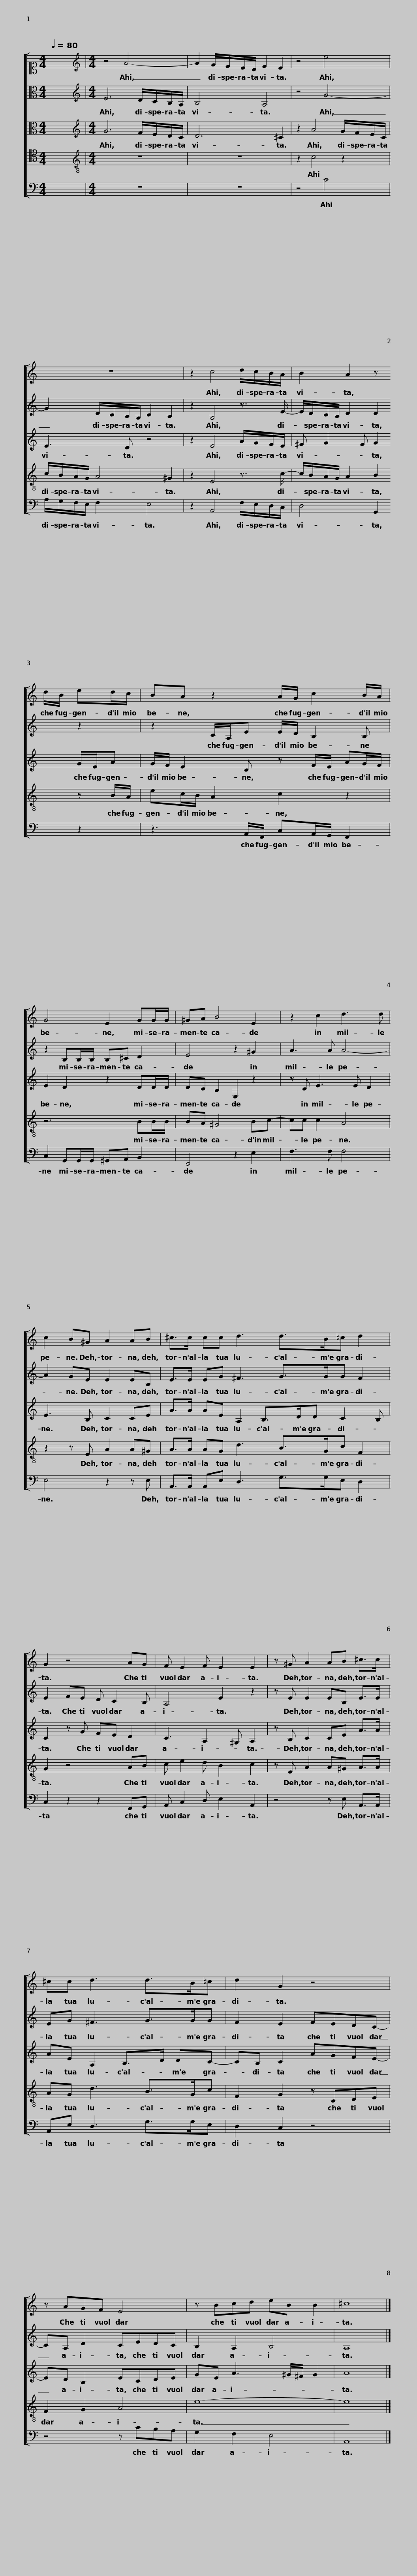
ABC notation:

X:1
%%score [ 1 2 3 4 5 ]
L:1/8
Q:1/4=80
M:4/4
I:linebreak $
K:C
V:1 alto1
V:2 alto
V:3 alto
V:4 tenor
V:5 bass
V:1
 x8 |$[M:4/4][K:treble] z4 A4- | A2 G/F/E/D/ F2 E2 | z4 e4 |$ z8 | %5
 z2 c4 d/c/B/A/ | B2 A2 z d/B/ ed/c/ |$ BA z2 A/G/ c2 B/A/ | G4 E2 GG/G/ |$ ^GA B4 E2 |$ %10
 z2 c2 d3 d | c2 B^G A2 AB | ^c>c cc d3 d>B=c d2 |$ G2 z4 AG | F E2 F E2 E2 | %15
 z ^G A2 AB ^c>c |$ ^cc d3 d>B=c |$ d2 G2 z4 | z AGF E4 | z Bcd eB B2 | %20
 ^c8 |] %21
V:2
 x8 |$[M:4/4][K:treble] E6 D/C/B,/A,/ | B,4 A,4 | z4 G4- |$ G2 D/C/B,/A,/ C2 B,2 | %5
 z2 A,4 z3/2 E/- | E/D/C/B,/ D2 D2 z2 |$ z2 C/A,/E E/D/ B,2 B, | z2 B,B,/B,/ B,^C D2 |$ E4 z2 ^G2 |$ %10
 A3 A A4- | A2 GE E2 EB, | E>E EG ^F3 G>GG F2 |$ E2 FE D C2 B, | A,4 E2 z2 | %15
 z E E2 EB, E>E |$ EG ^F3 G>GG |$ F2 E2 FEDC- | CA, D2 CEDC | B,2 A,2 B,4 | %20
 A,8 |] %21
V:3
 x8 |$[M:4/4][K:treble] G6 F/E/D/C/ | D6 ^C2 | z2 A4 G/F/E/C/ |$ E3 D z4 | %5
 z2 E4 A/G/F/E/ | ^F G2 F G2 G/E/A |$ G/F/ E2 C z F/E/ AG/F/ | E2 D2 z2 DD/D/ |$ DC B,2 E,2 z2 |$ %10
 z C E3 E D2 | E3 B, C2 CE | A>A AE A,2 B,>DD C2 B, |$ C2 z G FE D2 | C3 A,2 ^G, A,2 | %15
 z B, C2 CE A>A |$ AE A,2 B,>D DC- |$ CB, C2 AGFE- | ED B,2 ECDE | GE A3 ^G/^F/ G2 | %20
 A8 |] %21
V:4
 x8 |$[M:4/4][K:treble-8] z8 | z8 | z2 c4 z2 |$ c/B/A/G/ A4 ^G2 | %5
 z2 E4 z3/2 c/- | c/B/A/G/ A2 B2 z B/A/ |$ ec/B/ A2 c2 z2 | z6 BB/B/ |$ BA ^G4 Bc- |$ %10
 cc c2 A4 | z2 z E A2 A^G | A>A AG d3 B>Gc F2 |$ G2 z4 AB | c e2 d B2 c2 | %15
 z E A2 A^G A>A |$ AG d3 B>Gc |$ F2 G2 z CDE | F2 G2 A4 | e8- | %20
 e8 |] %21
V:5
 x8 |$[M:4/4] z8 | z8 | z4 C4 |$ A,/G,/F,/E,/ F,2 E,4 | %5
 z2 A,,4 F,/E,/D,/C,/ | D,4 G,,2 z2 |$ z3 A,,/F,,/ C,A,,/G,,/ F,,2 | C,2 G,,G,,/G,,/ ^G,,A,, B,,2 |$ E,,4 z2 E,2 |$ %10
 F,3 F, F,4 | E,4 z2 z E, | A,,>A,, A,,E, D,3 G,>G,E, D,2 |$ C,2 z2 z2 F,,G,, | A,, C,2 D, E,2 A,,2 | %15
 z4 z E, A,,>A,, |$ A,,E, D,3 G,>G,E, |$ D,2 C,2 z4 | z4 z CB,A, | G,2 F,2 E,4 | %20
 A,,8 |] %21
